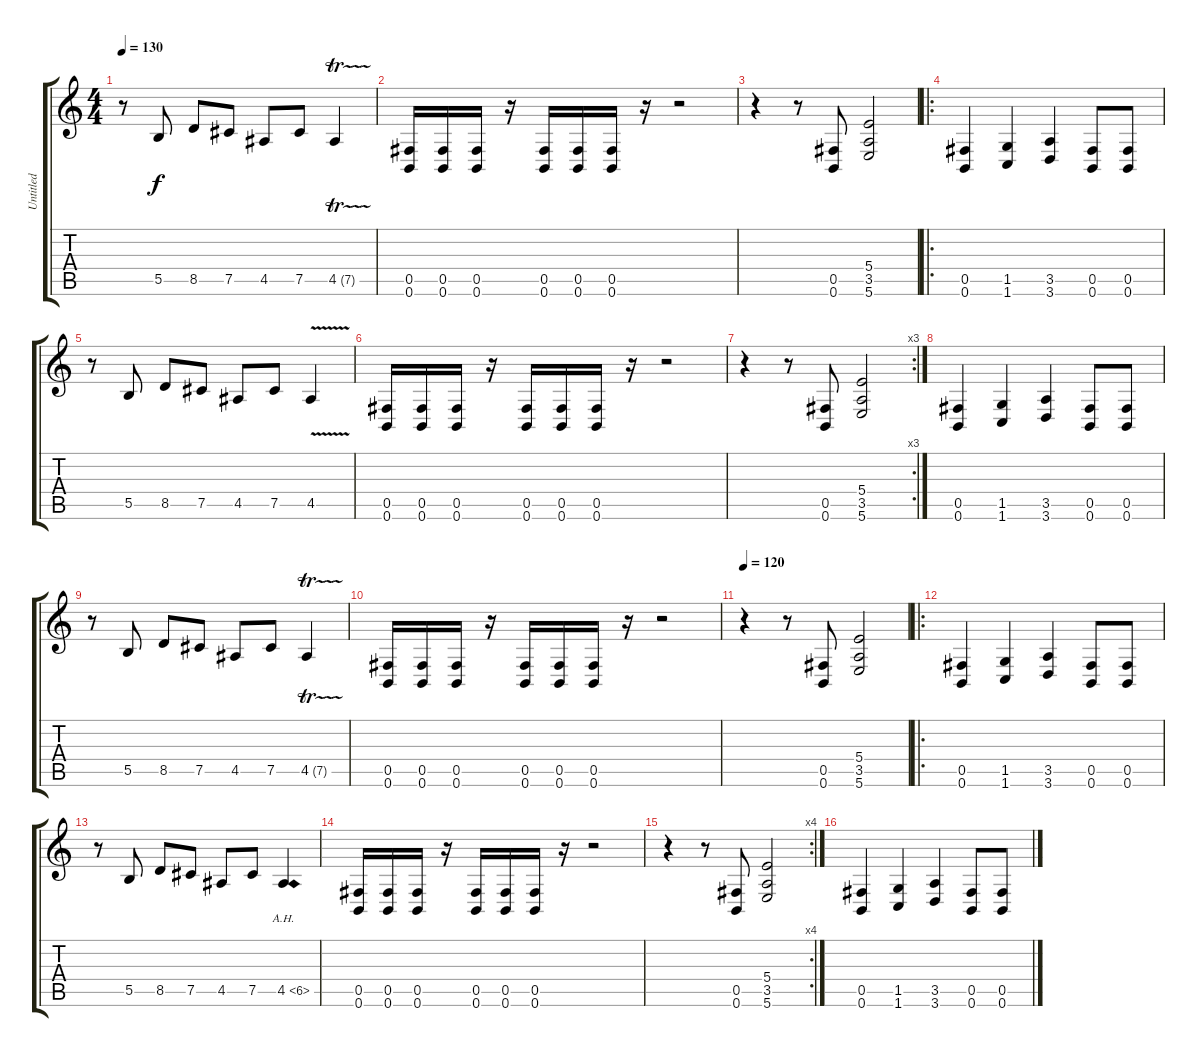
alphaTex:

\track ("Untitled" "Untitled") {instrument distortionguitar}
\staff {score tabs}
\tuning (Db4 Ab3 E3 B2 Gb2 B1) {hide}
\ts (4 4)
\tempo 130
\clef g2
\ks c
r.8{dy f} 5.5.8 8.5.8 7.5.8 4.5.8 7.5.8 4.5{tr (7 32)}.4 |
(0.5 0.6).16 (0.5 0.6).16 (0.5 0.6).16 r.16 (0.5 0.6).16 (0.5 0.6).16 (0.5 0.6).16 r.16 r.2 |
r.4 r.8 (0.5 0.6).8 (5.4 3.5 5.6).2 |
\ro
(0.5 0.6).4 (1.5 1.6).4 (3.5 3.6).4 (0.5 0.6).8 (0.5 0.6).8 |
r.8 5.5.8 8.5.8 7.5.8 4.5.8 7.5.8 4.5{v}.4 |
(0.5 0.6).16 (0.5 0.6).16 (0.5 0.6).16 r.16 (0.5 0.6).16 (0.5 0.6).16 (0.5 0.6).16 r.16 r.2 |
\rc 3
r.4 r.8 (0.5 0.6).8 (5.4 3.5 5.6).2 |
(0.5 0.6).4 (1.5 1.6).4 (3.5 3.6).4 (0.5 0.6).8 (0.5 0.6).8 |
r.8 5.5.8 8.5.8 7.5.8 4.5.8 7.5.8 4.5{tr (7 32)}.4 |
(0.5 0.6).16 (0.5 0.6).16 (0.5 0.6).16 r.16 (0.5 0.6).16 (0.5 0.6).16 (0.5 0.6).16 r.16 r.2 |
\tempo 120
r.4 r.8 (0.5 0.6).8 (5.4 3.5 5.6).2 |
\ro
(0.5 0.6).4 (1.5 1.6).4 (3.5 3.6).4 (0.5 0.6).8 (0.5 0.6).8 |
r.8 5.5.8 8.5.8 7.5.8 4.5.8 7.5.8 4.5{ah 2}.4 |
(0.5 0.6).16 (0.5 0.6).16 (0.5 0.6).16 r.16 (0.5 0.6).16 (0.5 0.6).16 (0.5 0.6).16 r.16 r.2 |
\rc 4
r.4 r.8 (0.5 0.6).8 (5.4 3.5 5.6).2 |
(0.5 0.6).4 (1.5 1.6).4 (3.5 3.6).4 (0.5 0.6).8 (0.5 0.6).8
